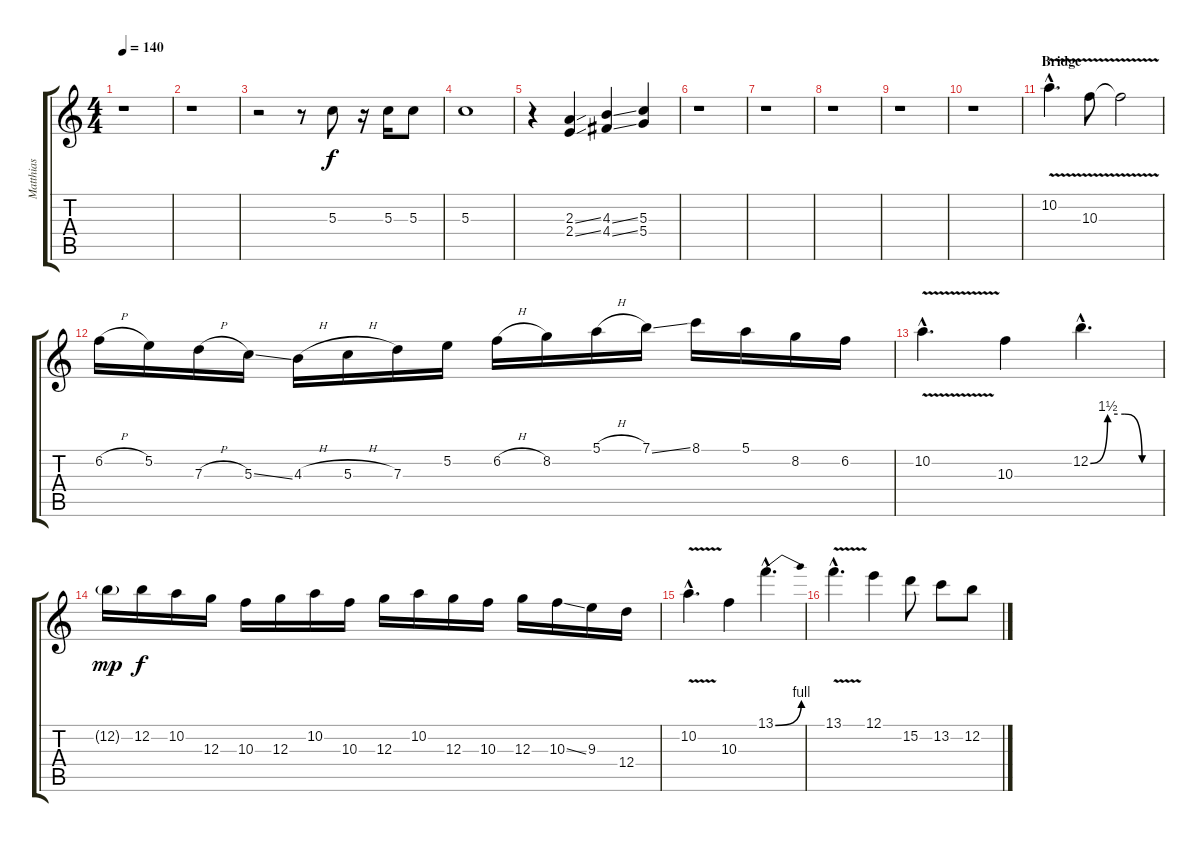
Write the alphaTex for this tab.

\track ("Matthias" "Matthias") {instrument distortionguitar}
\staff {score tabs}
\tuning (E4 B3 G3 D3 A2 E2) {hide}
\ts (4 4)
\tempo 140
\clef g2
\ks c
r.1{dy f} |
r.1 |
r.2 r.8 5.3.8 r.16 5.3.16 5.3.8 |
5.3.1 |
r.4 (2.3{ss} 2.4{ss}).4 (4.3{ss} 4.4{ss}).4 (5.3 5.4).4 |
r.1 |
r.1 |
r.1 |
r.1 |
r.1 |
\section ("" "Bridge")
10.2{v hac}.4{d} 10.3{v}.8 10.3{t}.2 |
6.2{h}.16 5.2.16 7.3{h}.16 5.3{ss}.16 4.3{h}.16 5.3{h}.16 7.3.16 5.2.16 6.2{h}.16 8.2.16 5.1{h}.16 7.1{ss}.16 8.1.16 5.1.16 8.2.16 6.2.16 |
10.2{v hac}.4{d} 10.3.4 12.2{be (custom 0 0 15 6 30 6 45 0 60 0) hac}.4{d} |
12.2{g}.16{dy mp} 12.2.16{dy f} 10.2.16 12.3.16 10.3.16 12.3.16 10.2.16 10.3.16 12.3.16 10.2.16 12.3.16 10.3.16 12.3.16 10.3{ss}.16 9.3.16 12.4.16 |
10.2{v hac}.4{d} 10.3.4 13.1{be (bend 0 0 60 4) hac}.4{d} |
13.1{v hac}.4{d} 12.1.4 15.2.8 13.2.8 12.2.8
